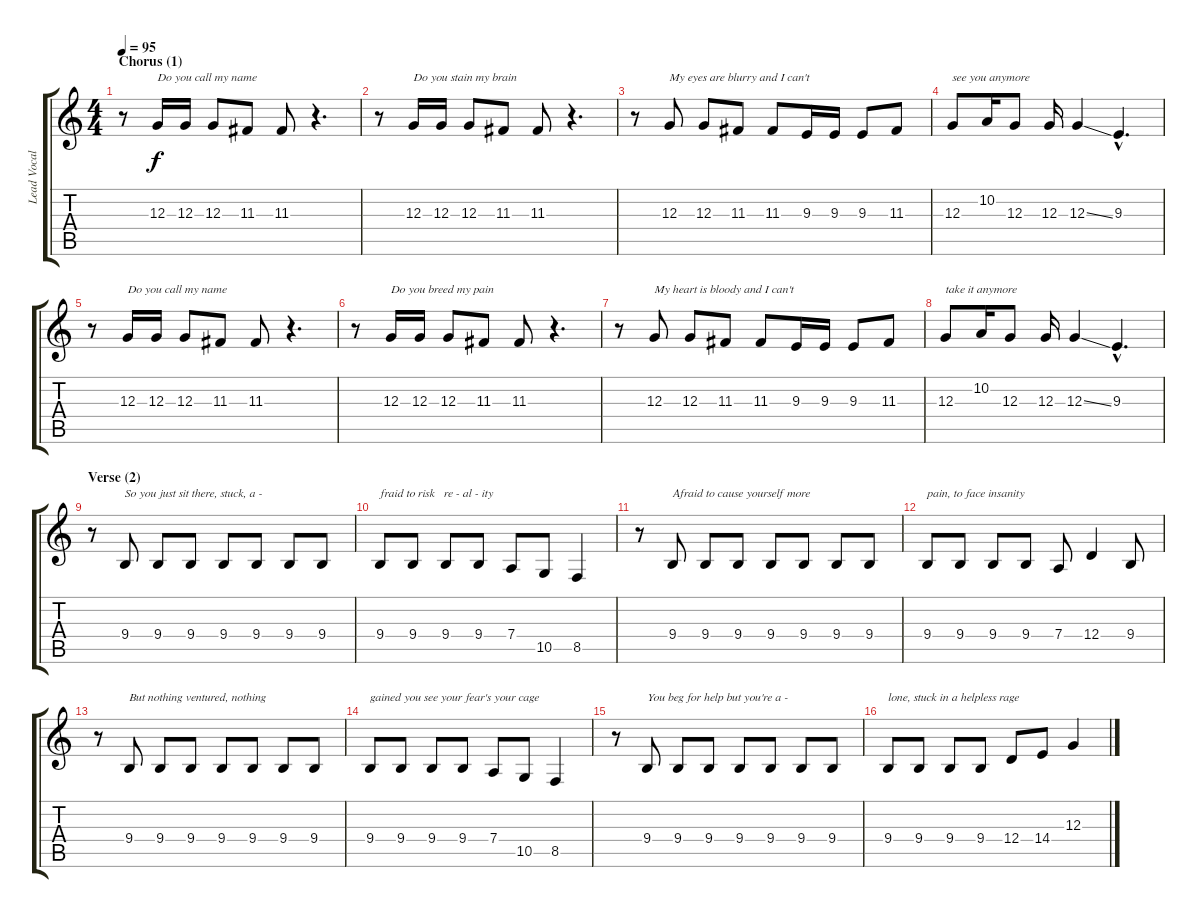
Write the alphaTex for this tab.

\track ("Lead Vocal" "Lead Vocal") {instrument lead6voice}
\staff {score tabs}
\tuning (E4 B3 G3 D3 A2 E2) {hide}
\ts (4 4)
\section ("" "Chorus (1)")
\tempo 95
\clef g2
\ks c
r.8{dy f} 12.3.16{txt "Do you call my name"} 12.3.16 12.3.8 11.3.8 11.3.8 r.4{d} |
r.8 12.3.16{txt "Do you stain my brain"} 12.3.16 12.3.8 11.3.8 11.3.8 r.4{d} |
r.8 12.3.8{txt "My eyes are blurry and I can't "} 12.3.8 11.3.8 11.3.8 9.3.16 9.3.16 9.3.8 11.3.8 |
12.3.8{txt "see you anymore"} 10.2.16 12.3.8 12.3.16 12.3{ss}.4 9.3{hac}.4{d} |
r.8 12.3.16{txt "Do you call my name"} 12.3.16 12.3.8 11.3.8 11.3.8 r.4{d} |
r.8 12.3.16{txt "Do you breed my pain"} 12.3.16 12.3.8 11.3.8 11.3.8 r.4{d} |
r.8 12.3.8{txt "My heart is bloody and I can't "} 12.3.8 11.3.8 11.3.8 9.3.16 9.3.16 9.3.8 11.3.8 |
12.3.8{txt "take it anymore"} 10.2.16 12.3.8 12.3.16 12.3{ss}.4 9.3{hac}.4{d} |
\section ("" "Verse (2)")
r.8 9.4.8{txt "So you just sit there, stuck, a -"} 9.4.8 9.4.8 9.4.8 9.4.8 9.4.8 9.4.8 |
9.4.8{txt "fraid to risk   re - al - ity"} 9.4.8 9.4.8 9.4.8 7.4.8 10.5.8 8.5.4 |
r.8 9.4.8{txt "Afraid to cause yourself more "} 9.4.8 9.4.8 9.4.8 9.4.8 9.4.8 9.4.8 |
9.4.8{txt "pain, to face insanity"} 9.4.8 9.4.8 9.4.8 7.4.8 12.4.4 9.4.8 |
r.8 9.4.8{txt "But nothing ventured, nothing "} 9.4.8 9.4.8 9.4.8 9.4.8 9.4.8 9.4.8 |
9.4.8{txt "gained you see your fear's your cage"} 9.4.8 9.4.8 9.4.8 7.4.8 10.5.8 8.5.4 |
r.8 9.4.8{txt "You beg for help but you're a -"} 9.4.8 9.4.8 9.4.8 9.4.8 9.4.8 9.4.8 |
9.4.8{txt "lone, stuck in a helpless rage"} 9.4.8 9.4.8 9.4.8 12.4.8 14.4.8 12.3.4
